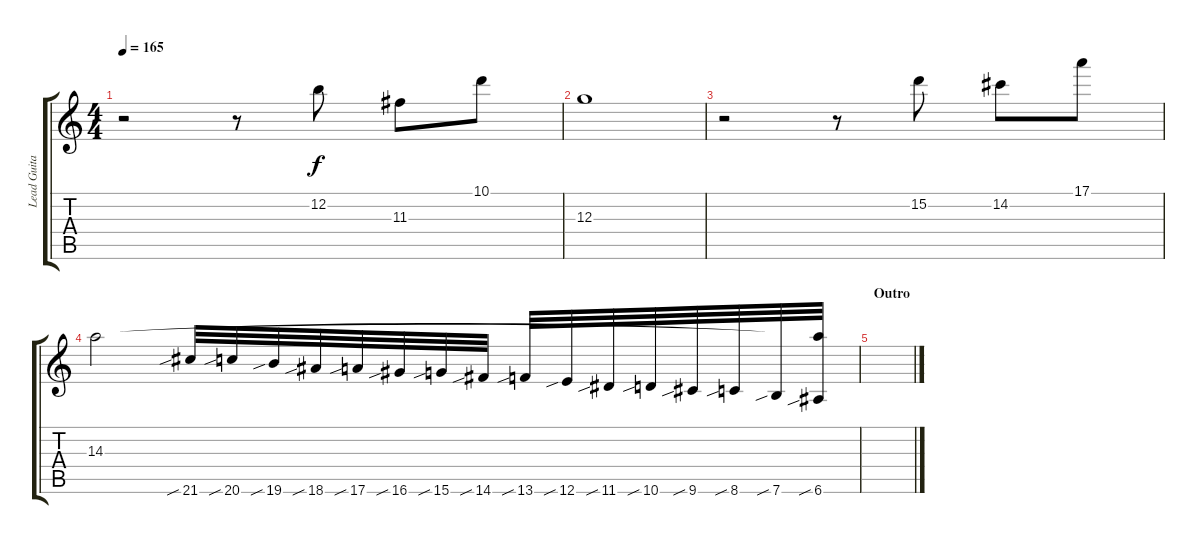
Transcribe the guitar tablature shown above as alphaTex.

\track ("Lead Guitar" "Lead Guita") {instrument overdrivenguitar}
\staff {score tabs}
\tuning (E4 B3 G3 D3 A2 E2) {hide}
\ts (4 4)
\tempo 165
\clef g2
\ks c
r.2{dy f} r.8 12.2.8 11.3.8 10.1.8 |
12.3.1 |
r.2 r.8 15.2.8 14.2.8 17.1.8 |
14.3.2 21.6{sib}.32 20.6{sib}.32 19.6{sib}.32 18.6{sib}.32 17.6{sib}.32 16.6{sib}.32 15.6{sib}.32 14.6{sib}.32 13.6{sib}.32 12.6{sib}.32 11.6{sib}.32 10.6{sib}.32 9.6{sib}.32 8.6{sib}.32 7.6{sib}.32 (14.3{t} 6.6{sib}).32 |
\section ("" "Outro")
